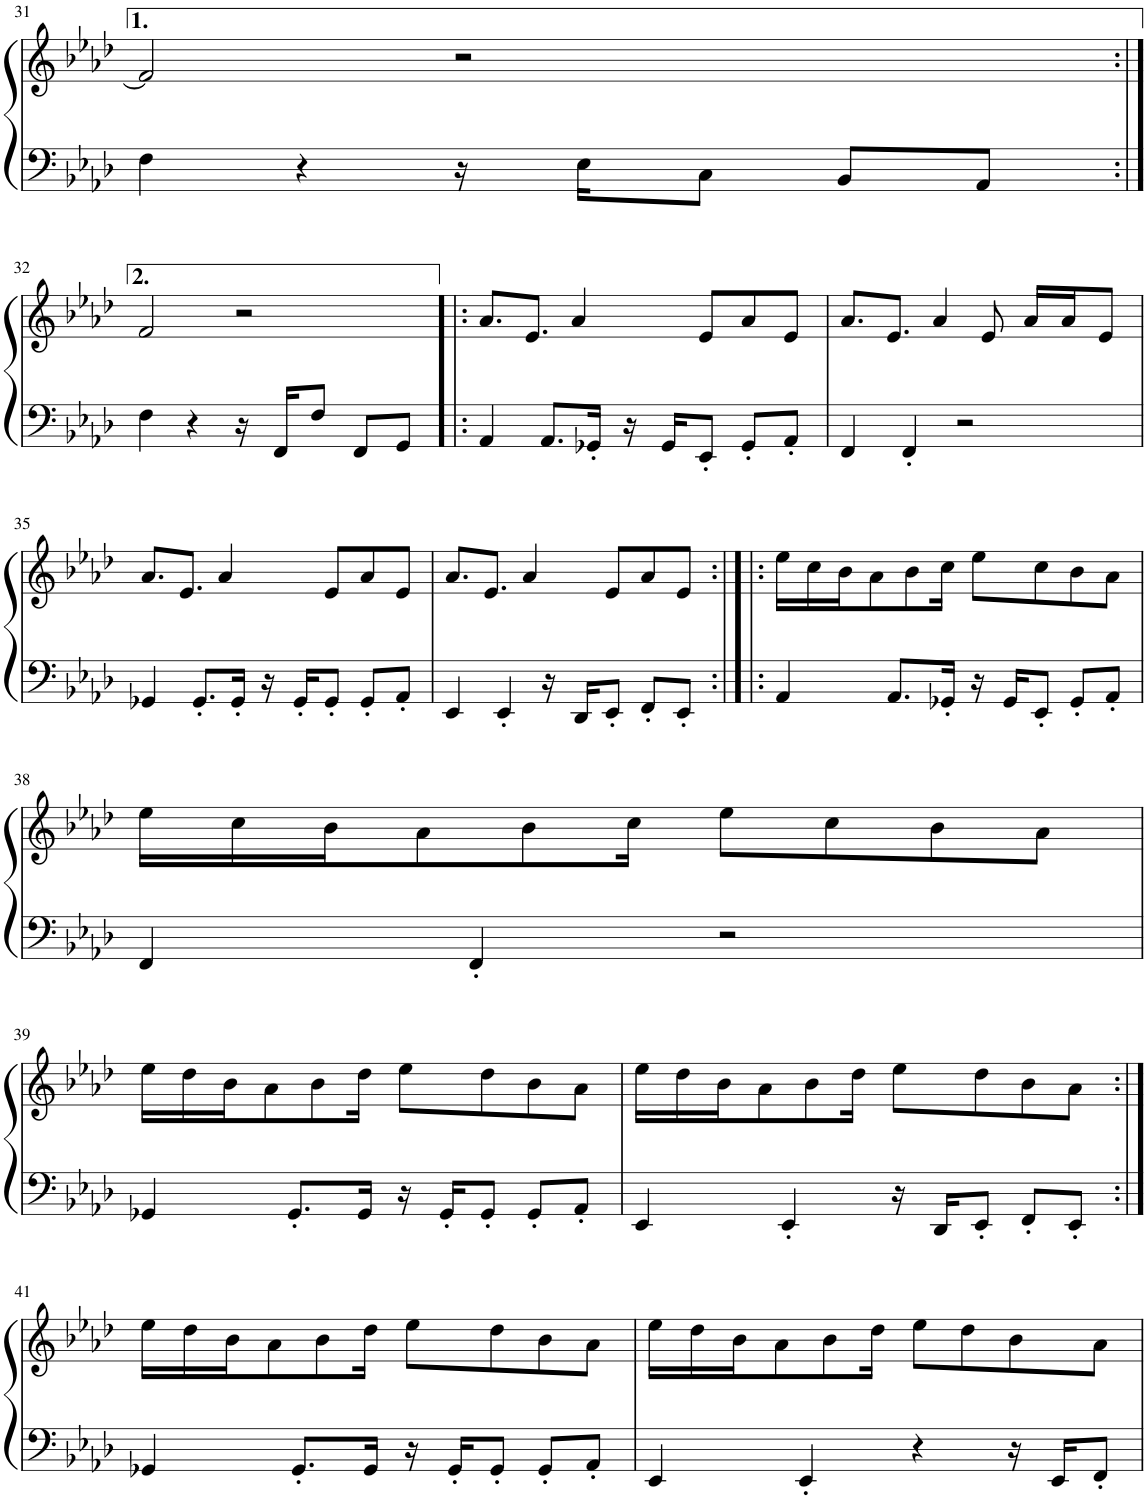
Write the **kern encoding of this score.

**kern	**kern
*part1	*part1
*staff2	*staff1
*I"Фортепиано	*
!!LO:PB:g=z
*clefF4	*clefG2
*k[b-e-a-d-]	*k[b-e-a-d-]
*M4/4	*M4/4
=31	=31
4F\	2f/]
4r	.
16r	2r
16E-\KL	.
8C\J	.
8BB-/L	.
8AA-/J	.
!!LO:LB:g=z
=32:|!	=32:|!
4F\	2f/
4r	.
16r	2r
16FF/KL	.
8F/J	.
8FF/L	.
8GG/J	.
=33!|:	=33!|:
4AA-/	8.a-/L
.	8.e-/J
8.AA-/L	.
.	4a-/
16GG-X'/Jk	.
16r	.
16GG-/KL	.
8EE-'/J	8e-/L
8GG-'/L	8a-/
8AA-'/J	8e-/J
=34	=34
4FF/	8.a-/L
.	8.e-/J
4FF'/	.
.	4a-/
2r	.
.	8e-/
.	16a-/LL
.	16a-/J
.	8e-/J
!!LO:LB:g=z
=35	=35
4GG-X/	8.a-/L
.	8.e-/J
8.GG-'/L	.
.	4a-/
16GG-'/Jk	.
16r	.
16GG-'/KL	.
8GG-'/J	8e-/L
8GG-'/L	8a-/
8AA-'/J	8e-/J
=36	=36
4EE-/	8.a-/L
.	8.e-/J
4EE-'/	.
.	4a-/
16r	.
16DD-/KL	.
8EE-'/J	8e-/L
8FF'/L	8a-/
8EE-'/J	8e-/J
=37:|!|:	=37:|!|:
4AA-/	16ee-\LL
.	16cc\
.	16b-\J
.	8a-\
8.AA-/L	.
.	8b-\
16GG-X'/Jk	16cc\Jk
16r	8ee-\L
16GG-/KL	.
8EE-'/J	8cc\
8GG-'/L	8b-\
8AA-'/J	8a-\J
!!LO:LB:g=z
=38	=38
4FF/	16ee-\LL
.	16cc\
.	16b-\J
.	8a-\
4FF'/	.
.	8b-\
.	16cc\Jk
2r	8ee-\L
.	8cc\
.	8b-\
.	8a-\J
!!LO:LB:g=z
=39	=39
4GG-X/	16ee-\LL
.	16dd-\
.	16b-\J
.	8a-\
8.GG-'/L	.
.	8b-\
16GG-/Jk	16dd-\Jk
16r	8ee-\L
16GG-'/KL	.
8GG-'/J	8dd-\
8GG-'/L	8b-\
8AA-'/J	8a-\J
=40	=40
4EE-/	16ee-\LL
.	16dd-\
.	16b-\J
.	8a-\
4EE-'/	.
.	8b-\
.	16dd-\Jk
16r	8ee-\L
16DD-/KL	.
8EE-'/J	8dd-\
8FF'/L	8b-\
8EE-'/J	8a-\J
!!LO:LB:g=z
=41:|!	=41:|!
4GG-X/	16ee-\LL
.	16dd-\
.	16b-\J
.	8a-\
8.GG-'/L	.
.	8b-\
16GG-/Jk	16dd-\Jk
16r	8ee-\L
16GG-'/KL	.
8GG-'/J	8dd-\
8GG-'/L	8b-\
8AA-'/J	8a-\J
=42	=42
4EE-/	16ee-\LL
.	16dd-\
.	16b-\J
.	8a-\
4EE-'/	.
.	8b-\
.	16dd-\Jk
4r	8ee-\L
.	8dd-\
16r	8b-\
16EE-/KL	.
8FF'/J	8a-\J
=	=
*-	*-
